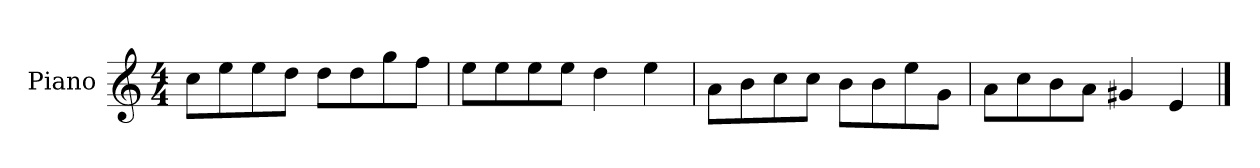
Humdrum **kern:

**kern
*part1
*staff1
*I"Piano
*I'P-no
*clefG2
*k[]
*M4/4
*MM90
=1
8cc\L
8ee\
8ee\
8dd\J
8dd\L
8dd\
8gg\
8ff\J
=2
8ee\L
8ee\
8ee\
8ee\J
4dd\
4ee\
=3
8a\L
8b\
8cc\
8cc\J
8b\L
8b\
8ee\
8g\J
=4
8a\L
8cc\
8b\
8a\J
4g#X/
4e/
==
*-
